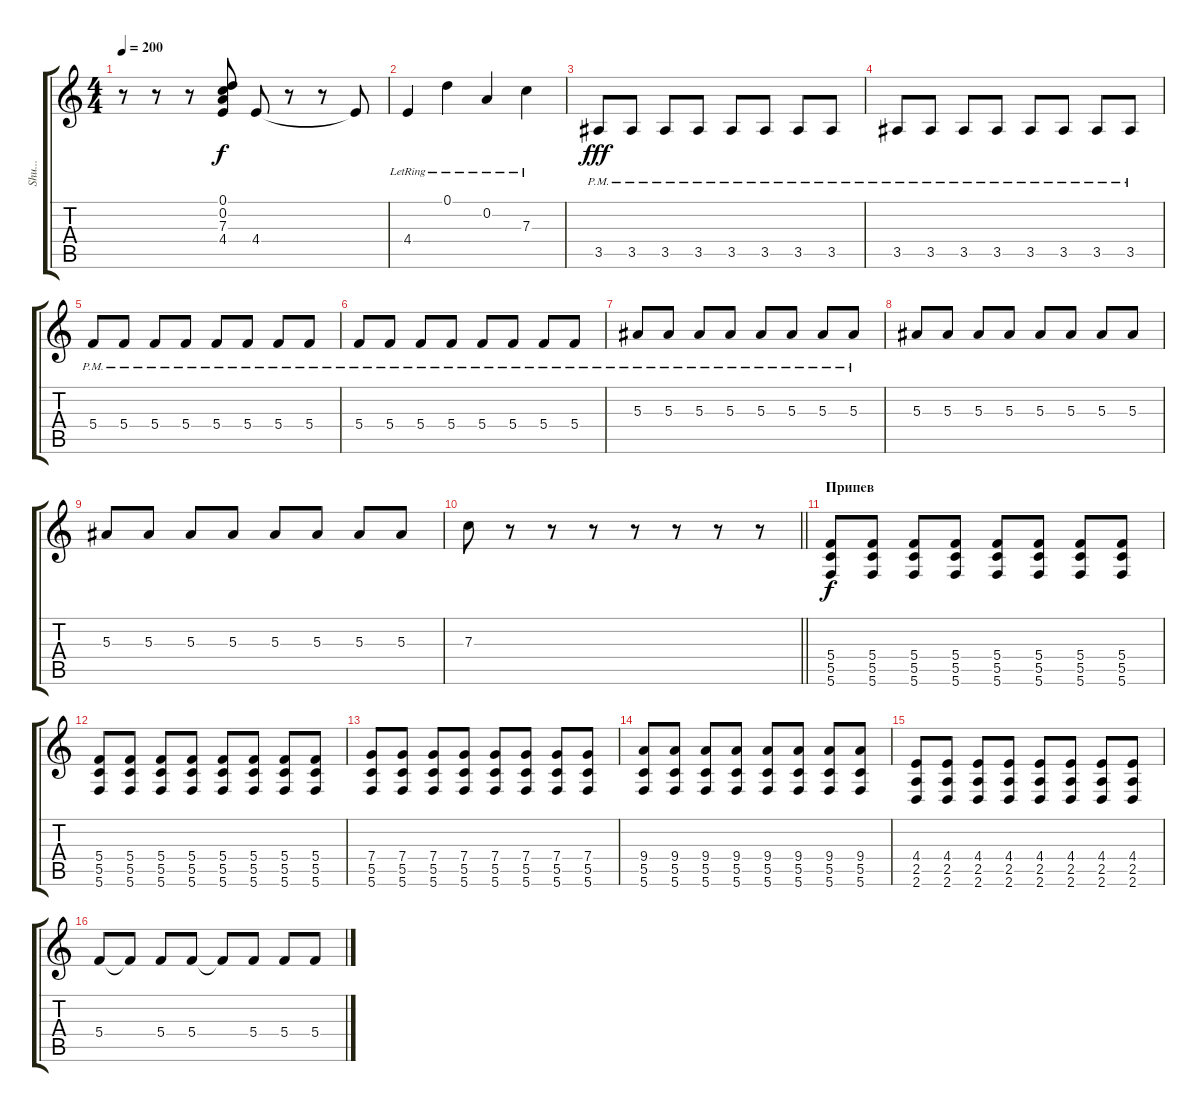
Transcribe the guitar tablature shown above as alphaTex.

\track ("Shu..." "Shu...") {instrument distortionguitar}
\staff {score tabs}
\tuning (D4 A3 F3 C3 G2 C2) {hide}
\ts (4 4)
\tempo 200
\clef g2
\ks c
r.8{dy f} r.8 r.8 (0.1{t} 0.2{t} 7.3{t} 4.4{t}).8 4.4.8 r.8 r.8 4.4{t}.8 |
4.4{lr}.4 0.1{lr}.4 0.2{lr}.4 7.3{lr}.4 |
3.5{pm}.8{dy fff} 3.5{pm}.8 3.5{pm}.8 3.5{pm}.8 3.5{pm}.8 3.5{pm}.8 3.5{pm}.8 3.5{pm}.8 |
3.5{pm}.8 3.5{pm}.8 3.5{pm}.8 3.5{pm}.8 3.5{pm}.8 3.5{pm}.8 3.5{pm}.8 3.5{pm}.8 |
5.4{pm}.8 5.4{pm}.8 5.4{pm}.8 5.4{pm}.8 5.4{pm}.8 5.4{pm}.8 5.4{pm}.8 5.4{pm}.8 |
5.4{pm}.8 5.4{pm}.8 5.4{pm}.8 5.4{pm}.8 5.4{pm}.8 5.4{pm}.8 5.4{pm}.8 5.4{pm}.8 |
5.3{pm}.8 5.3{pm}.8 5.3{pm}.8 5.3{pm}.8 5.3{pm}.8 5.3{pm}.8 5.3{pm}.8 5.3{pm}.8 |
5.3.8 5.3.8 5.3.8 5.3.8 5.3.8 5.3.8 5.3.8 5.3.8 |
5.3.8 5.3.8 5.3.8 5.3.8 5.3.8 5.3.8 5.3.8 5.3.8 |
\barLineRight lightlight
7.3.8 r.8 r.8 r.8 r.8 r.8 r.8 r.8 |
\section ("" "Припев")
(5.4 5.5 5.6).8{dy f instrument distortionguitar} (5.4 5.5 5.6).8 (5.4 5.5 5.6).8 (5.4 5.5 5.6).8 (5.4 5.5 5.6).8 (5.4 5.5 5.6).8 (5.4 5.5 5.6).8 (5.4 5.5 5.6).8 |
(5.4 5.5 5.6).8 (5.4 5.5 5.6).8 (5.4 5.5 5.6).8 (5.4 5.5 5.6).8 (5.4 5.5 5.6).8 (5.4 5.5 5.6).8 (5.4 5.5 5.6).8 (5.4 5.5 5.6).8 |
(7.4 5.5 5.6).8 (7.4 5.5 5.6).8 (7.4 5.5 5.6).8 (7.4 5.5 5.6).8 (7.4 5.5 5.6).8 (7.4 5.5 5.6).8 (7.4 5.5 5.6).8 (7.4 5.5 5.6).8 |
(9.4 5.5 5.6).8 (9.4 5.5 5.6).8 (9.4 5.5 5.6).8 (9.4 5.5 5.6).8 (9.4 5.5 5.6).8 (9.4 5.5 5.6).8 (9.4 5.5 5.6).8 (9.4 5.5 5.6).8 |
(4.4 2.5 2.6).8 (4.4 2.5 2.6).8 (4.4 2.5 2.6).8 (4.4 2.5 2.6).8 (4.4 2.5 2.6).8 (4.4 2.5 2.6).8 (4.4 2.5 2.6).8 (4.4 2.5 2.6).8 |
5.4.8 5.4{t}.8 5.4.8 5.4.8 5.4{t}.8 5.4.8 5.4.8 5.4.8
